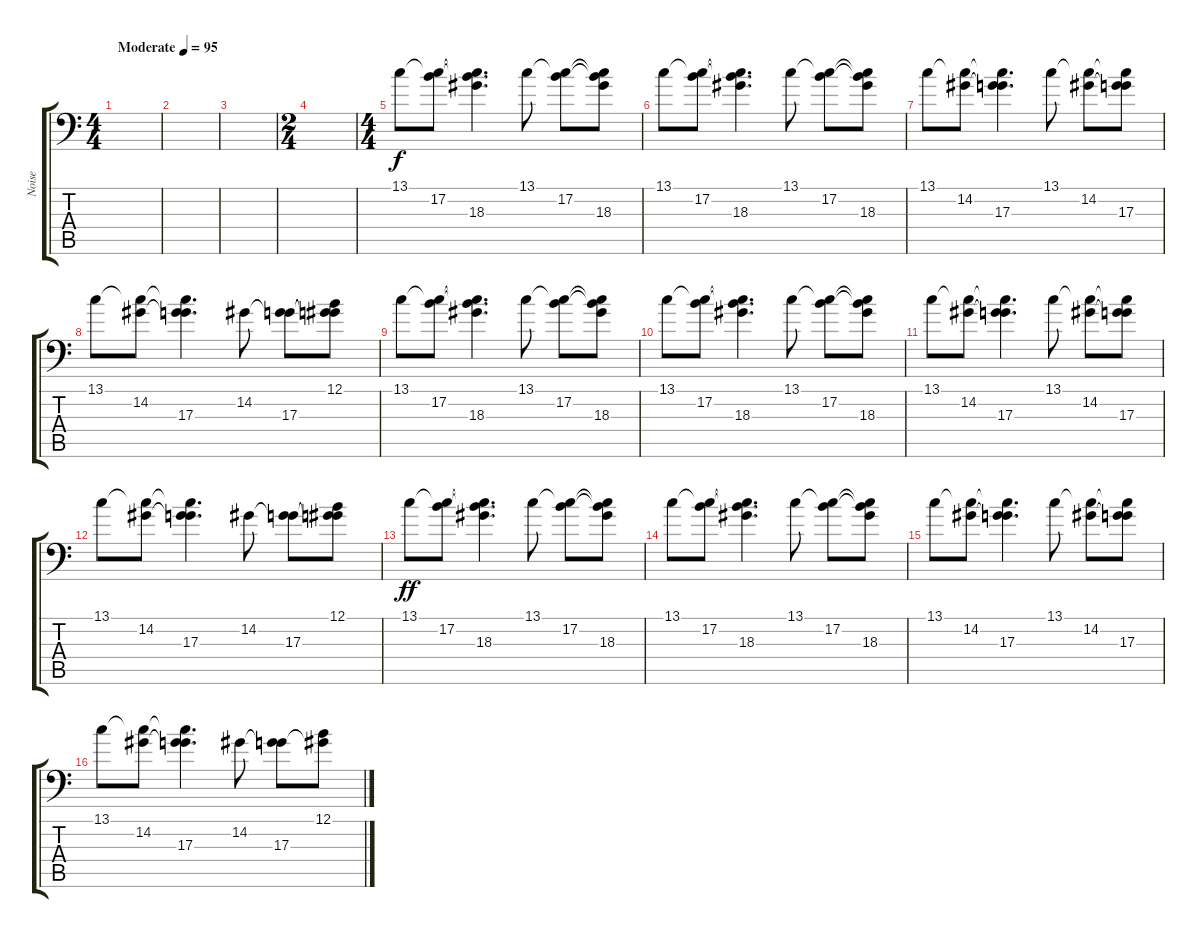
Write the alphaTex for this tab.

\track ("Noise" "Noise") {instrument lead5charang}
\staff {score tabs}
\tuning (B3 Gb3 D3 A2 E2 A1) {hide}
\ts (4 4)
\tempo (95 "Moderate")
\clef f4
\ks c
|
|
|
\ts (2 4)
|
\ts (4 4)
13.1.8 (13.1{t} 17.2).8 (13.1{t} 17.2{t} 18.3).4{d} 13.1.8 (13.1{t} 17.2).8 (13.1{t} 17.2{t} 18.3).8 |
13.1.8 (13.1{t} 17.2).8 (13.1{t} 17.2{t} 18.3).4{d} 13.1.8 (13.1{t} 17.2).8 (13.1{t} 17.2{t} 18.3).8 |
13.1.8 (13.1{t} 14.2).8 (13.1{t} 14.2{t} 17.3).4{d} 13.1.8 (13.1{t} 14.2).8 (13.1{t} 14.2{t} 17.3).8 |
13.1.8 (13.1{t} 14.2).8 (13.1{t} 14.2{t} 17.3).4{d} 14.2.8 (14.2{t} 17.3).8 (12.1 14.2{t} 17.3{t}).8 |
13.1.8 (13.1{t} 17.2).8 (13.1{t} 17.2{t} 18.3).4{d} 13.1.8 (13.1{t} 17.2).8 (13.1{t} 17.2{t} 18.3).8 |
13.1.8 (13.1{t} 17.2).8 (13.1{t} 17.2{t} 18.3).4{d} 13.1.8 (13.1{t} 17.2).8 (13.1{t} 17.2{t} 18.3).8 |
13.1.8 (13.1{t} 14.2).8 (13.1{t} 14.2{t} 17.3).4{d} 13.1.8 (13.1{t} 14.2).8 (13.1{t} 14.2{t} 17.3).8 |
13.1.8 (13.1{t} 14.2).8 (13.1{t} 14.2{t} 17.3).4{d} 14.2.8 (14.2{t} 17.3).8 (12.1 14.2{t} 17.3{t}).8 |
13.1.8{dy ff} (13.1{t} 17.2).8 (13.1{t} 17.2{t} 18.3).4{d} 13.1.8 (13.1{t} 17.2).8 (13.1{t} 17.2{t} 18.3).8 |
13.1.8 (13.1{t} 17.2).8 (13.1{t} 17.2{t} 18.3).4{d} 13.1.8 (13.1{t} 17.2).8 (13.1{t} 17.2{t} 18.3).8 |
13.1.8 (13.1{t} 14.2).8 (13.1{t} 14.2{t} 17.3).4{d} 13.1.8 (13.1{t} 14.2).8 (13.1{t} 14.2{t} 17.3).8 |
13.1.8 (13.1{t} 14.2).8 (13.1{t} 14.2{t} 17.3).4{d} 14.2.8 (14.2{t} 17.3).8 (12.1 14.2{t}).8
